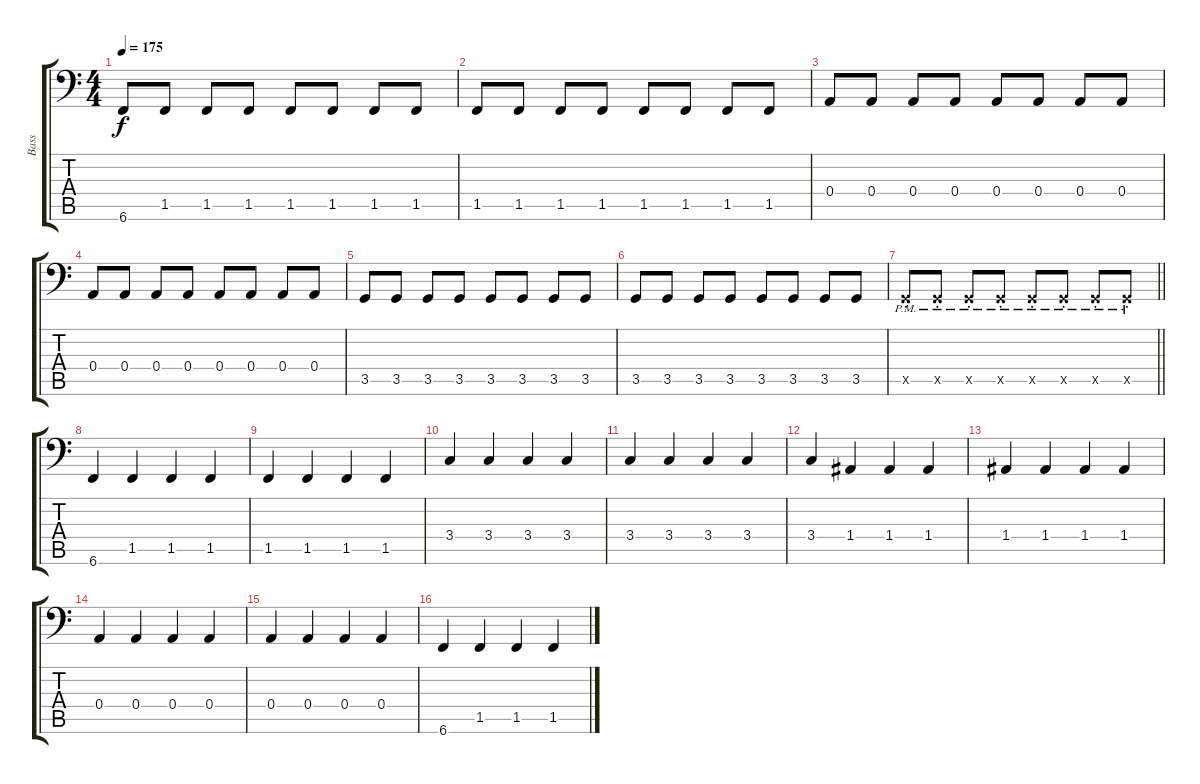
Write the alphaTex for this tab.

\track ("Bass" "Bass") {instrument synthbass2}
\staff {score tabs}
\tuning (C3 G2 D2 A1 E1 B0) {hide}
\ts (4 4)
\tempo 175
\clef f4
\ks c
6.6.8{dy f} 1.5.8 1.5.8 1.5.8 1.5.8 1.5.8 1.5.8 1.5.8 |
1.5.8 1.5.8 1.5.8 1.5.8 1.5.8 1.5.8 1.5.8 1.5.8 |
0.4.8 0.4.8 0.4.8 0.4.8 0.4.8 0.4.8 0.4.8 0.4.8 |
0.4.8 0.4.8 0.4.8 0.4.8 0.4.8 0.4.8 0.4.8 0.4.8 |
3.5.8 3.5.8 3.5.8 3.5.8 3.5.8 3.5.8 3.5.8 3.5.8 |
3.5.8 3.5.8 3.5.8 3.5.8 3.5.8 3.5.8 3.5.8 3.5.8 |
\barLineRight lightlight
3.5{pm st x}.8 3.5{pm st x}.8 3.5{pm st x}.8 3.5{pm st x}.8 3.5{pm st x}.8 3.5{pm st x}.8 3.5{pm st x}.8 3.5{pm st x}.8 |
6.6.4 1.5.4 1.5.4 1.5.4 |
1.5.4 1.5.4 1.5.4 1.5.4 |
3.4.4 3.4.4 3.4.4 3.4.4 |
3.4.4 3.4.4 3.4.4 3.4.4 |
3.4.4 1.4.4 1.4.4 1.4.4 |
1.4.4 1.4.4 1.4.4 1.4.4 |
0.4.4 0.4.4 0.4.4 0.4.4 |
0.4.4 0.4.4 0.4.4 0.4.4 |
6.6.4 1.5.4 1.5.4 1.5.4
